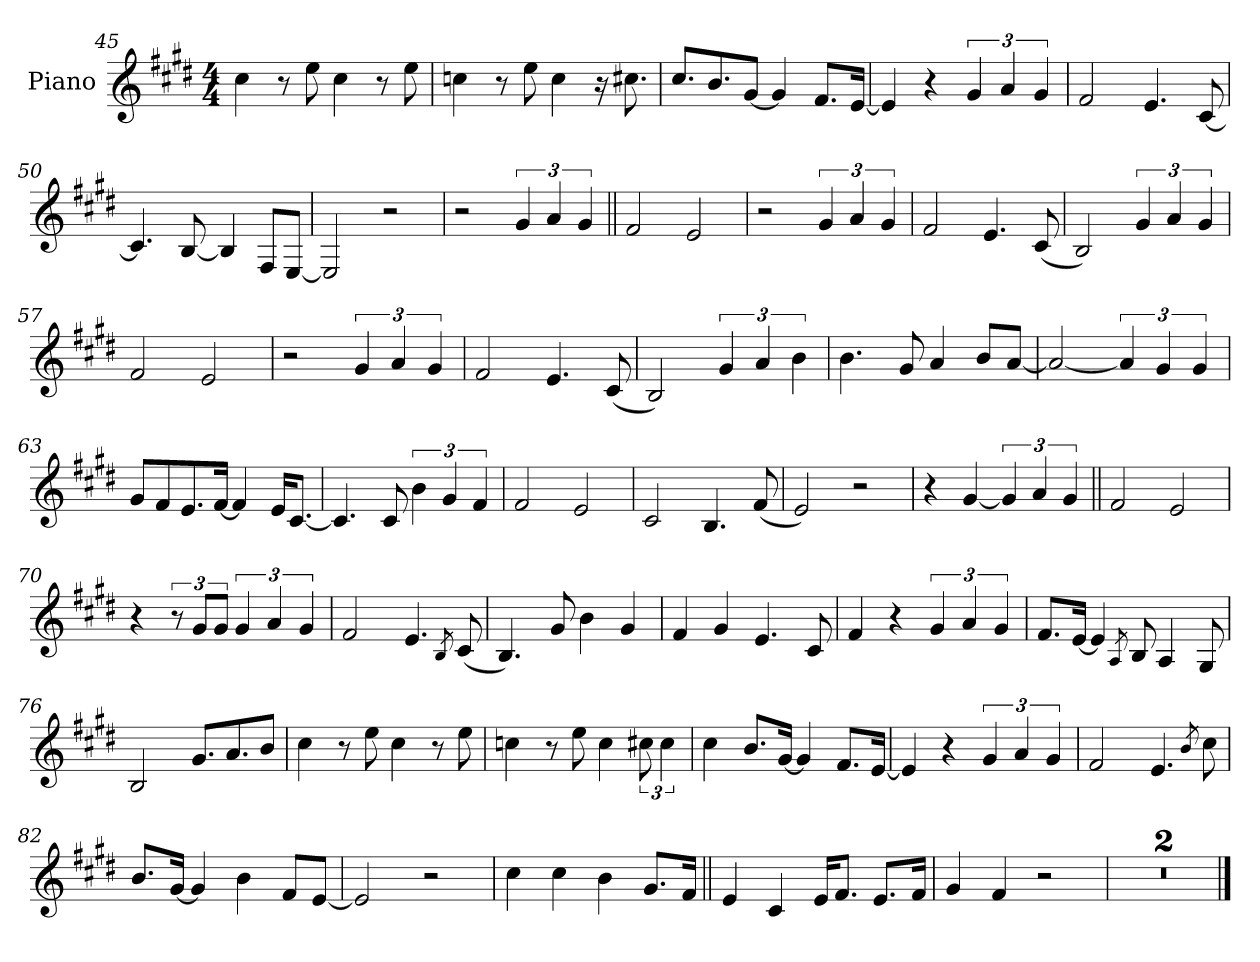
**kern
*part1
*staff1
*I"Piano
*I'Pno.
*clefG2
*k[f#c#g#d#]
*M4/4
=45
4cc#!
8r
8ee!
4cc#!
8r
8ee!
=46
4ccn!
8r
8ee!
4cc!
16r
8.cc#X!
=47
8.cc#!L
8.b!
[8g#!J
4g#!]
8.f#!L
[16e!Jk
=48
4e!]
4r
6g#!
6a!
6g#!
=49
2f#!
4.e!
[8c#!
=50
4.c#!]
[8B!
4B!]
8F#!L
[8E!J
=51
2E!]
2r
=52
2r
6g#
6a
6g#
=53||
2f#
2e
=54
2r
6g#
6a
6g#
=55
2f#
4.e
(<8c#
=56
2B)
6g#
6a
6g#
=57
2f#
2e
=58
2r
6g#
6a
6g#
=59
2f#
4.e
(<8c#
=60
2B)
6g#
6a
6b
=61
4.b
8g#
4a
8bL
[8aJ
=62
2a_
6a]
6g#
6g#
=63
8g#L
8f#
8.e
[16f#Jk
4f#]
16eKL
[8.c#J
=64
4.c#]
8c#
6b
6g#
6f#
=65
2f#
2e
=66
2c#
4.B
(<8f#
=67
2e)
2r
=68
4r
[4g#!
6g#!]
6a!
6g#!
=69||
2f#!
2e!
=70
4r
12r
12g#!L
12g#!J
6g#!
6a!
6g#!
=71
2f#!
4.e!
8qB
(<8c#!
=72
4.B!)
8g#!
4b!
4g#!
=73
4f#!
4g#!
4.e!
8c#!
=74
4f#!
4r
6g#!
6a!
6g#!
=75
8.f#!L
[16e!Jk
4e!]
8qA
8B!
4A!
8G#!
=76
2B!
8.g#!L
8.a!
8b!J
=77
4cc#!
8r
8ee!
4cc#!
8r
8ee!
=78
4ccn!
8r
8ee!
4cc!
12cc#X!
6cc#!
=79
4cc#!
8.b!L
[16g#!Jk
4g#!]
8.f#!L
[16e!Jk
=80
4e!]
4r
6g#!
6a!
6g#!
=81
2f#!
4.e!
8qb
8cc#!
=82
8.b!L
[16g#!Jk
4g#!]
4b!
8f#!L
[8e!J
=83
2e!]
2r
=84
4cc#!
4cc#!
4b!
8.g#!L
16f#!Jk
=85||
4e!
4c#!
16e!KL
8.f#!J
8.e!L
16f#!Jk
=86
4g#!
4f#!
2r
=87
1r
=88
1r
==
*-
